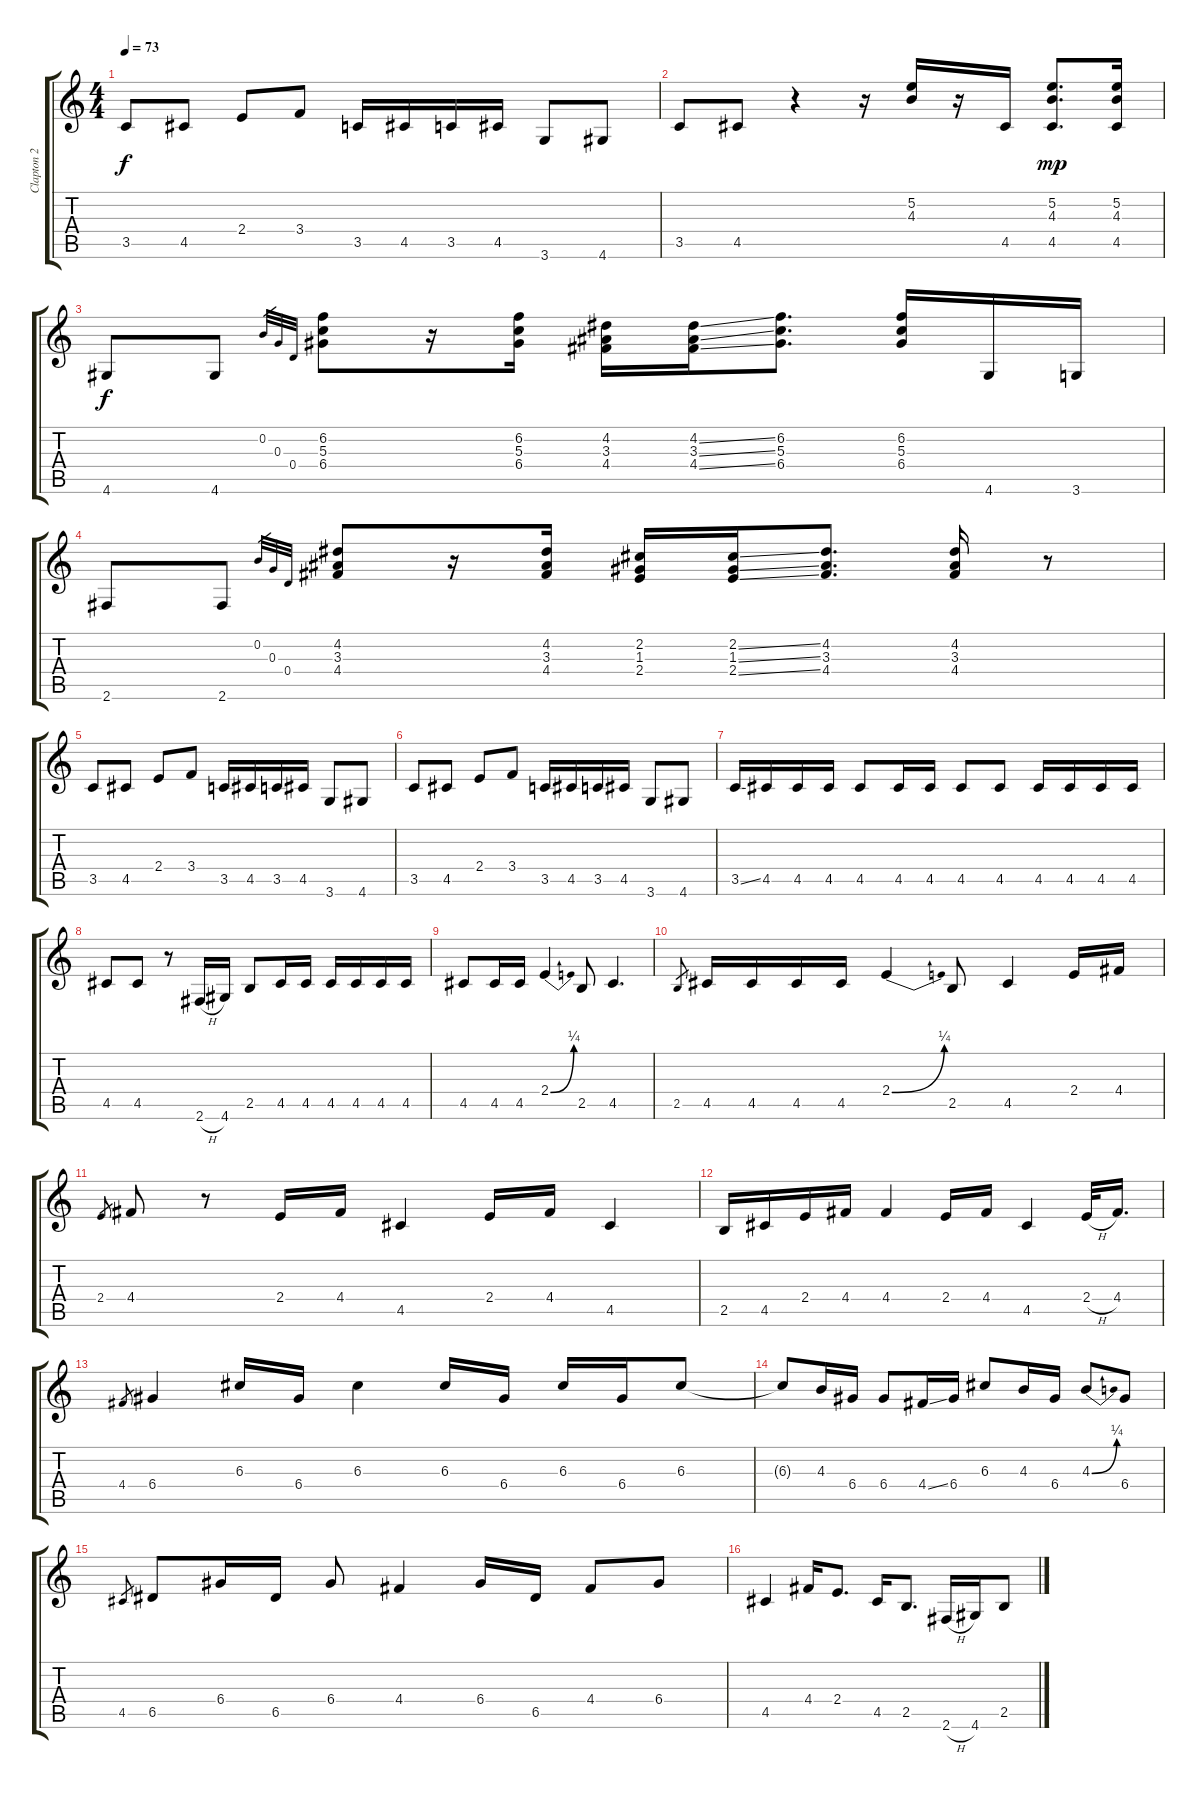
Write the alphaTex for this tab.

\track ("Clapton 2" "Clapton 2") {instrument overdrivenguitar}
\staff {score tabs}
\tuning (E4 B3 G3 D3 A2 E2) {hide}
\ts (4 4)
\tempo 73
\clef g2
\ks c
3.5.8{dy f} 4.5.8 2.4.8 3.4.8 3.5.16 4.5.16 3.5.16 4.5.16 3.6.8 4.6.8 |
3.5.8 4.5.8 r.4 r.16 (5.2 4.3).16 r.16 4.5.16 (5.2 4.3 4.5).8{d dy mp} (5.2 4.3 4.5).16 |
4.6.8{dy f} 4.6.8 0.2.32{gr} 0.3.32{gr} 0.4.32{gr} (6.2 5.3 6.4).8 r.16 (6.2 5.3 6.4).16 (4.2 3.3 4.4).16 (4.2{ss} 3.3{ss} 4.4{ss}).16 (6.2 5.3 6.4).8{d} (6.2 5.3 6.4).16 4.6.16 3.6.16 |
2.6.8 2.6.8 0.2.32{gr} 0.3.32{gr} 0.4.32{gr} (4.2 3.3 4.4).8 r.16 (4.2 3.3 4.4).16 (2.2 1.3 2.4).16 (2.2{ss} 1.3{ss} 2.4{ss}).16 (4.2 3.3 4.4).8{d} (4.2 3.3 4.4).16 r.8 |
3.5.8 4.5.8 2.4.8 3.4.8 3.5.16 4.5.16 3.5.16 4.5.16 3.6.8 4.6.8 |
3.5.8 4.5.8 2.4.8 3.4.8 3.5.16 4.5.16 3.5.16 4.5.16 3.6.8 4.6.8 |
3.5{ss}.16 4.5.16 4.5.16 4.5.16 4.5.8 4.5.16 4.5.16 4.5.8 4.5.8 4.5.16 4.5.16 4.5.16 4.5.16 |
4.5.8 4.5.8 r.8 2.6{h}.16 4.6.16 2.5.8 4.5.16 4.5.16 4.5.16 4.5.16 4.5.16 4.5.16 |
4.5.8 4.5.16 4.5.16 2.4{be (bend 0 0 60 1)}.4 2.5.8 4.5.4{d} |
2.5.8{gr} 4.5.16 4.5.16 4.5.16 4.5.16 2.4{be (bend 0 0 60 1)}.4 2.5.8 4.5.4 2.4.16 4.4.16 |
2.4.8{gr} 4.4.8 r.8 2.4.16 4.4.16 4.5.4 2.4.16 4.4.16 4.5.4 |
2.5.16 4.5.16 2.4.16 4.4.16 4.4.4 2.4.16 4.4.16 4.5.4 2.4{h}.32 4.4.16{d} |
4.4.8{gr} 6.4.4 6.3.16 6.4.16 6.3.4 6.3.16 6.4.16 6.3.16 6.4.16 6.3.8 |
6.3{t}.8 4.3.16 6.4.16 6.4.8 4.4{ss}.16 6.4.16 6.3.8 4.3.16 6.4.16 4.3{be (bend 0 0 60 1)}.8 6.4.8 |
4.5.8{gr} 6.5.8 6.4.16 6.5.16 6.4.8 4.4.4 6.4.16 6.5.16 4.4.8 6.4.8 |
4.5.4 4.4.16 2.4.8{d} 4.5.16 2.5.8{d} 2.6{h}.16 4.6.16 2.5.8
